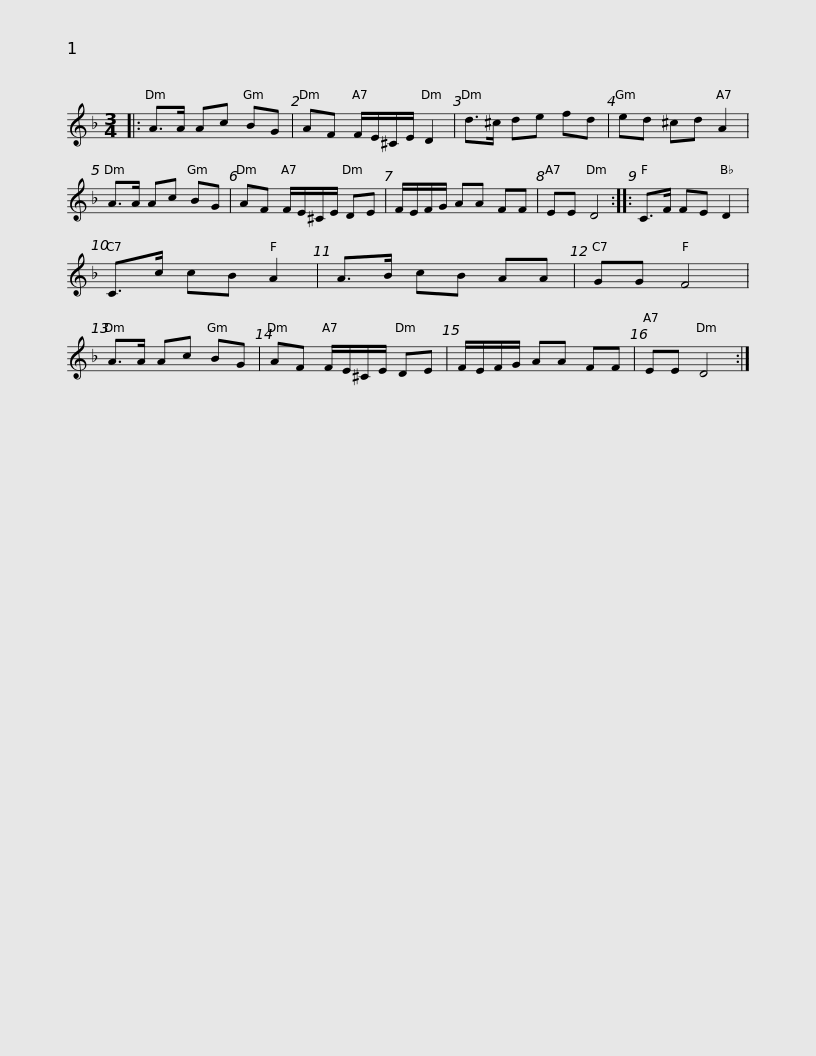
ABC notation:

X:1
L:1/8
M:3/4
I:linebreak $
K:Dmin
V:1 treble
V:1
|: A>A Ac BG | AF F/E/^C/E/ D2 | d>^c de fd | ed ^cd A2 | A>A Ac BG | %5
 AF F/E/^C/E/ DE |$ F/E/F/G/ AA FF | EE D4 :: C>F FE D2 | C>c cB A2 | %10
 A>B cB AA | GG F4 | A>A Ac BG |$ AF F/E/^C/E/ DE | F/E/F/G/ AA FF | %15
 EE D4 :| %16
